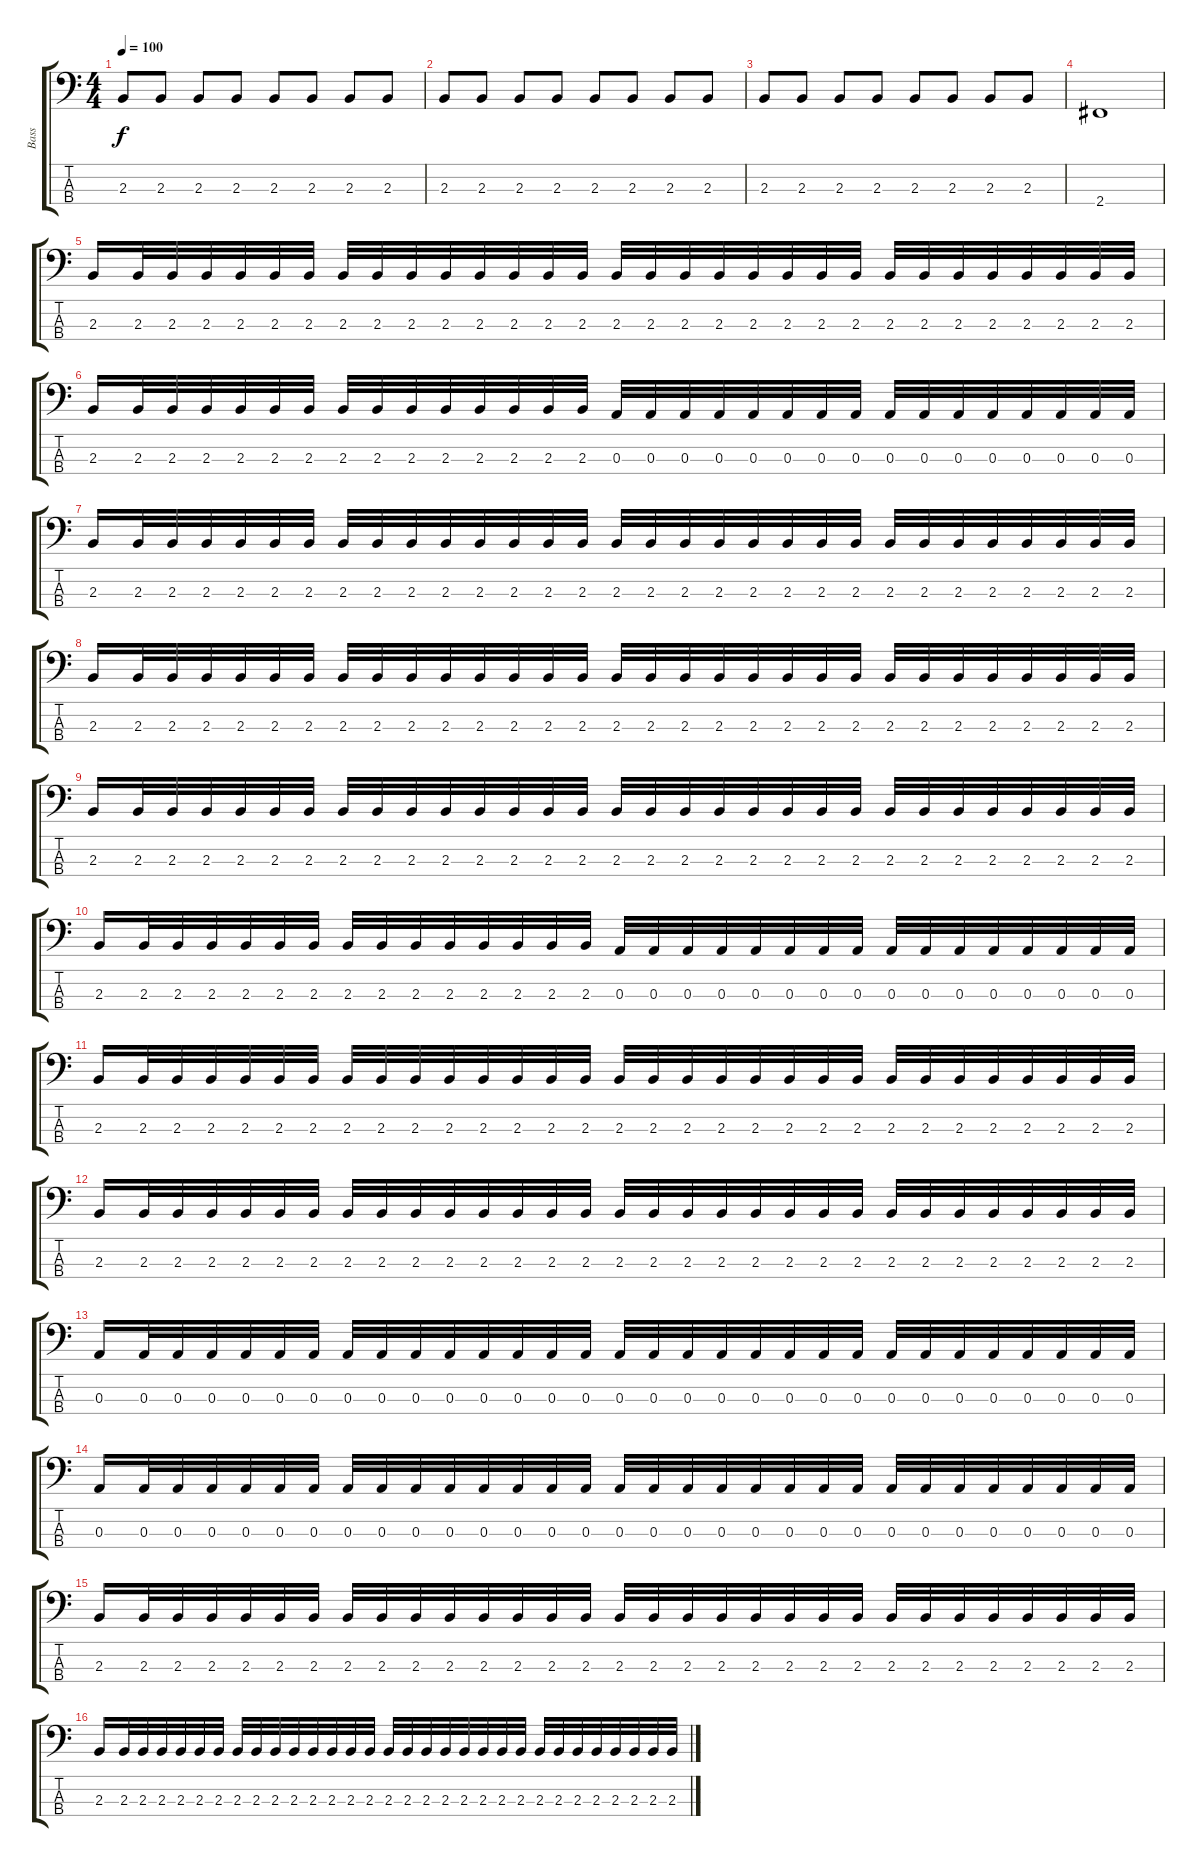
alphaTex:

\track ("Bass" "Bass") {instrument electricbassfinger}
\staff {score tabs}
\tuning (G2 D2 A1 E1) {hide}
\ts (4 4)
\section ("" "")
\tempo 100
\clef f4
\ks c
2.3.8{dy f} 2.3.8 2.3.8 2.3.8 2.3.8 2.3.8 2.3.8 2.3.8 |
2.3.8 2.3.8 2.3.8 2.3.8 2.3.8 2.3.8 2.3.8 2.3.8 |
2.3.8 2.3.8 2.3.8 2.3.8 2.3.8 2.3.8 2.3.8 2.3.8 |
2.4.1 |
\section ("" "")
2.3.16 2.3.32 2.3.32 2.3.32 2.3.32 2.3.32 2.3.32 2.3.32 2.3.32 2.3.32 2.3.32 2.3.32 2.3.32 2.3.32 2.3.32 2.3.32 2.3.32 2.3.32 2.3.32 2.3.32 2.3.32 2.3.32 2.3.32 2.3.32 2.3.32 2.3.32 2.3.32 2.3.32 2.3.32 2.3.32 2.3.32 |
2.3.16 2.3.32 2.3.32 2.3.32 2.3.32 2.3.32 2.3.32 2.3.32 2.3.32 2.3.32 2.3.32 2.3.32 2.3.32 2.3.32 2.3.32 0.3.32 0.3.32 0.3.32 0.3.32 0.3.32 0.3.32 0.3.32 0.3.32 0.3.32 0.3.32 0.3.32 0.3.32 0.3.32 0.3.32 0.3.32 0.3.32 |
2.3.16 2.3.32 2.3.32 2.3.32 2.3.32 2.3.32 2.3.32 2.3.32 2.3.32 2.3.32 2.3.32 2.3.32 2.3.32 2.3.32 2.3.32 2.3.32 2.3.32 2.3.32 2.3.32 2.3.32 2.3.32 2.3.32 2.3.32 2.3.32 2.3.32 2.3.32 2.3.32 2.3.32 2.3.32 2.3.32 2.3.32 |
2.3.16 2.3.32 2.3.32 2.3.32 2.3.32 2.3.32 2.3.32 2.3.32 2.3.32 2.3.32 2.3.32 2.3.32 2.3.32 2.3.32 2.3.32 2.3.32 2.3.32 2.3.32 2.3.32 2.3.32 2.3.32 2.3.32 2.3.32 2.3.32 2.3.32 2.3.32 2.3.32 2.3.32 2.3.32 2.3.32 2.3.32 |
2.3.16 2.3.32 2.3.32 2.3.32 2.3.32 2.3.32 2.3.32 2.3.32 2.3.32 2.3.32 2.3.32 2.3.32 2.3.32 2.3.32 2.3.32 2.3.32 2.3.32 2.3.32 2.3.32 2.3.32 2.3.32 2.3.32 2.3.32 2.3.32 2.3.32 2.3.32 2.3.32 2.3.32 2.3.32 2.3.32 2.3.32 |
2.3.16 2.3.32 2.3.32 2.3.32 2.3.32 2.3.32 2.3.32 2.3.32 2.3.32 2.3.32 2.3.32 2.3.32 2.3.32 2.3.32 2.3.32 0.3.32 0.3.32 0.3.32 0.3.32 0.3.32 0.3.32 0.3.32 0.3.32 0.3.32 0.3.32 0.3.32 0.3.32 0.3.32 0.3.32 0.3.32 0.3.32 |
2.3.16 2.3.32 2.3.32 2.3.32 2.3.32 2.3.32 2.3.32 2.3.32 2.3.32 2.3.32 2.3.32 2.3.32 2.3.32 2.3.32 2.3.32 2.3.32 2.3.32 2.3.32 2.3.32 2.3.32 2.3.32 2.3.32 2.3.32 2.3.32 2.3.32 2.3.32 2.3.32 2.3.32 2.3.32 2.3.32 2.3.32 |
2.3.16 2.3.32 2.3.32 2.3.32 2.3.32 2.3.32 2.3.32 2.3.32 2.3.32 2.3.32 2.3.32 2.3.32 2.3.32 2.3.32 2.3.32 2.3.32 2.3.32 2.3.32 2.3.32 2.3.32 2.3.32 2.3.32 2.3.32 2.3.32 2.3.32 2.3.32 2.3.32 2.3.32 2.3.32 2.3.32 2.3.32 |
\section ("" "")
0.3.16 0.3.32 0.3.32 0.3.32 0.3.32 0.3.32 0.3.32 0.3.32 0.3.32 0.3.32 0.3.32 0.3.32 0.3.32 0.3.32 0.3.32 0.3.32 0.3.32 0.3.32 0.3.32 0.3.32 0.3.32 0.3.32 0.3.32 0.3.32 0.3.32 0.3.32 0.3.32 0.3.32 0.3.32 0.3.32 0.3.32 |
0.3.16 0.3.32 0.3.32 0.3.32 0.3.32 0.3.32 0.3.32 0.3.32 0.3.32 0.3.32 0.3.32 0.3.32 0.3.32 0.3.32 0.3.32 0.3.32 0.3.32 0.3.32 0.3.32 0.3.32 0.3.32 0.3.32 0.3.32 0.3.32 0.3.32 0.3.32 0.3.32 0.3.32 0.3.32 0.3.32 0.3.32 |
2.3.16 2.3.32 2.3.32 2.3.32 2.3.32 2.3.32 2.3.32 2.3.32 2.3.32 2.3.32 2.3.32 2.3.32 2.3.32 2.3.32 2.3.32 2.3.32 2.3.32 2.3.32 2.3.32 2.3.32 2.3.32 2.3.32 2.3.32 2.3.32 2.3.32 2.3.32 2.3.32 2.3.32 2.3.32 2.3.32 2.3.32 |
2.3.16 2.3.32 2.3.32 2.3.32 2.3.32 2.3.32 2.3.32 2.3.32 2.3.32 2.3.32 2.3.32 2.3.32 2.3.32 2.3.32 2.3.32 2.3.32 2.3.32 2.3.32 2.3.32 2.3.32 2.3.32 2.3.32 2.3.32 2.3.32 2.3.32 2.3.32 2.3.32 2.3.32 2.3.32 2.3.32 2.3.32
